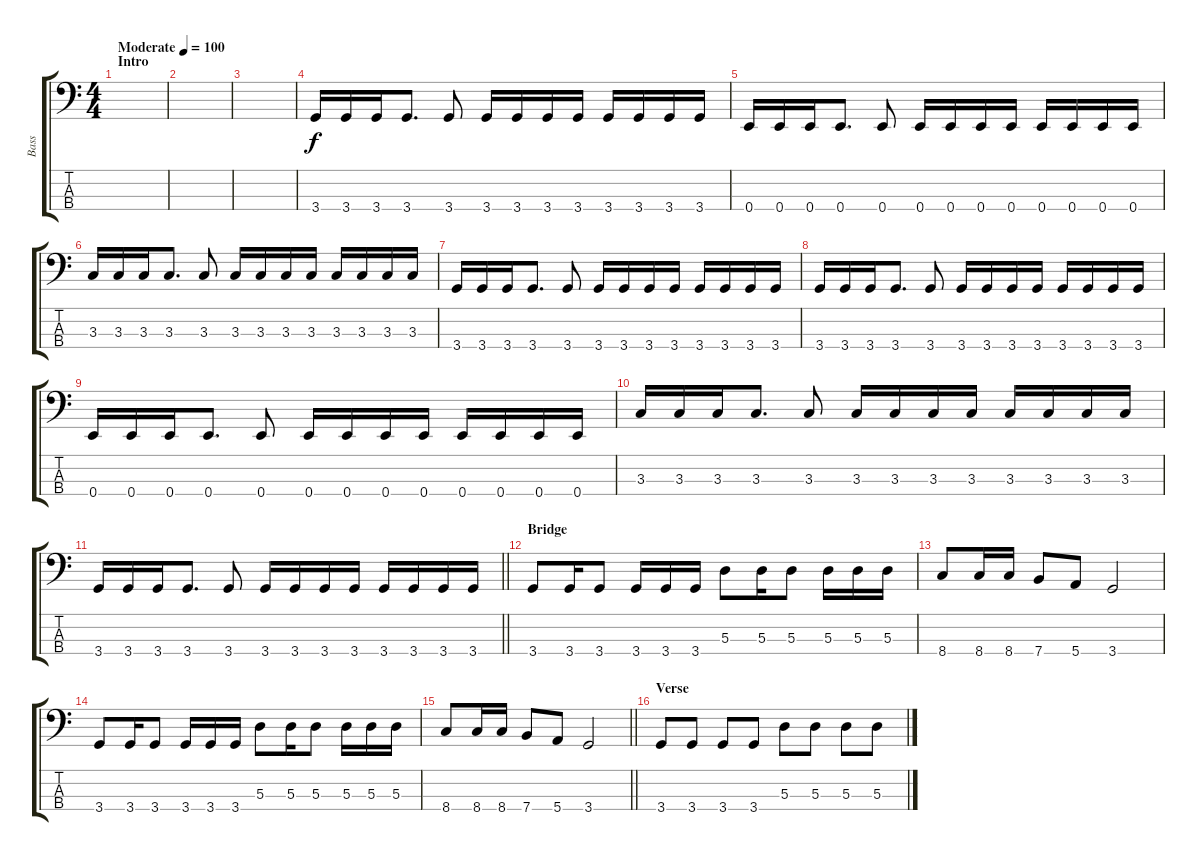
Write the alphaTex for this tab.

\track ("Bass" "Bass") {instrument electricbassfinger}
\staff {score tabs}
\tuning (G2 D2 A1 E1) {hide}
\ts (4 4)
\section ("" "Intro")
\tempo (100 "Moderate")
\clef f4
\ks c
|
|
|
3.4.16 3.4.16 3.4.16 3.4.8{d} 3.4.8 3.4.16 3.4.16 3.4.16 3.4.16 3.4.16 3.4.16 3.4.16 3.4.16 |
0.4.16 0.4.16 0.4.16 0.4.8{d} 0.4.8 0.4.16 0.4.16 0.4.16 0.4.16 0.4.16 0.4.16 0.4.16 0.4.16 |
3.3.16 3.3.16 3.3.16 3.3.8{d} 3.3.8 3.3.16 3.3.16 3.3.16 3.3.16 3.3.16 3.3.16 3.3.16 3.3.16 |
3.4.16 3.4.16 3.4.16 3.4.8{d} 3.4.8 3.4.16 3.4.16 3.4.16 3.4.16 3.4.16 3.4.16 3.4.16 3.4.16 |
3.4.16 3.4.16 3.4.16 3.4.8{d} 3.4.8 3.4.16 3.4.16 3.4.16 3.4.16 3.4.16 3.4.16 3.4.16 3.4.16 |
0.4.16 0.4.16 0.4.16 0.4.8{d} 0.4.8 0.4.16 0.4.16 0.4.16 0.4.16 0.4.16 0.4.16 0.4.16 0.4.16 |
3.3.16 3.3.16 3.3.16 3.3.8{d} 3.3.8 3.3.16 3.3.16 3.3.16 3.3.16 3.3.16 3.3.16 3.3.16 3.3.16 |
\barLineRight lightlight
3.4.16 3.4.16 3.4.16 3.4.8{d} 3.4.8 3.4.16 3.4.16 3.4.16 3.4.16 3.4.16 3.4.16 3.4.16 3.4.16 |
\section ("" "Bridge")
3.4.8 3.4.16 3.4.8 3.4.16 3.4.16 3.4.16 5.3.8 5.3.16 5.3.8 5.3.16 5.3.16 5.3.16 |
8.4.8 8.4.16 8.4.16 7.4.8 5.4.8 3.4.2 |
3.4.8 3.4.16 3.4.8 3.4.16 3.4.16 3.4.16 5.3.8 5.3.16 5.3.8 5.3.16 5.3.16 5.3.16 |
\barLineRight lightlight
8.4.8 8.4.16 8.4.16 7.4.8 5.4.8 3.4.2 |
\section ("" "Verse")
3.4.8 3.4.8 3.4.8 3.4.8 5.3.8 5.3.8 5.3.8 5.3.8
